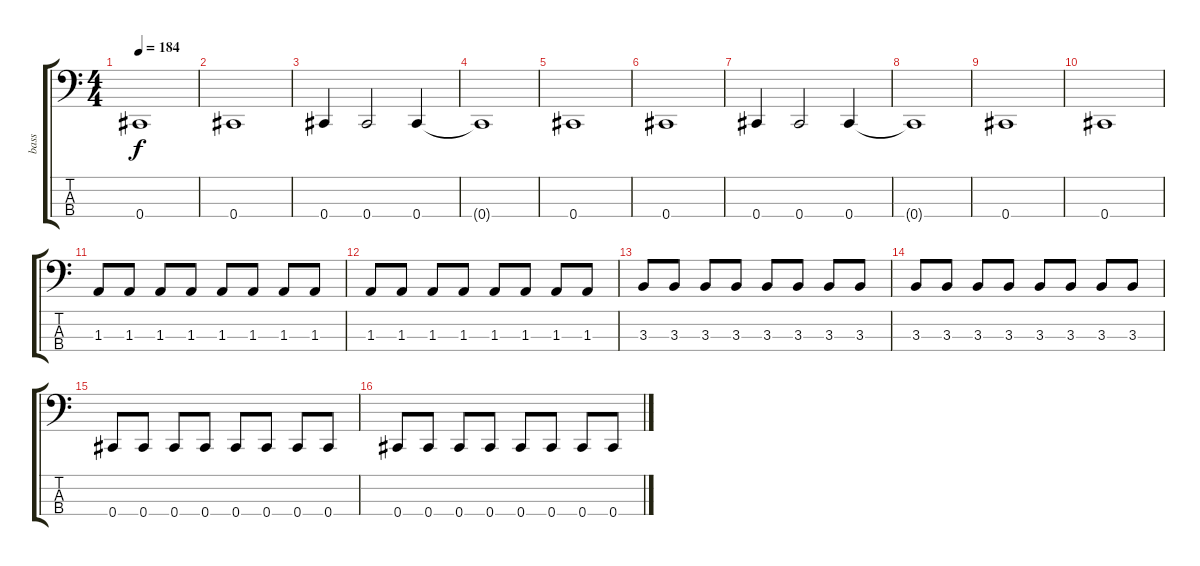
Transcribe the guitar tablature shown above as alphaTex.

\track ("bass" "bass") {instrument electricbassfinger}
\staff {score tabs}
\tuning (Gb2 Db2 Ab1 Db1) {hide}
\ts (4 4)
\tempo 184
\clef f4
\ks c
0.4.1{dy f} |
0.4.1 |
0.4.4 0.4.2 0.4.4 |
0.4{t}.1 |
0.4.1 |
0.4.1 |
0.4.4 0.4.2 0.4.4 |
0.4{t}.1 |
0.4.1 |
0.4.1 |
1.3.8 1.3.8 1.3.8 1.3.8 1.3.8 1.3.8 1.3.8 1.3.8 |
1.3.8 1.3.8 1.3.8 1.3.8 1.3.8 1.3.8 1.3.8 1.3.8 |
3.3.8 3.3.8 3.3.8 3.3.8 3.3.8 3.3.8 3.3.8 3.3.8 |
3.3.8 3.3.8 3.3.8 3.3.8 3.3.8 3.3.8 3.3.8 3.3.8 |
0.4.8 0.4.8 0.4.8 0.4.8 0.4.8 0.4.8 0.4.8 0.4.8 |
0.4.8 0.4.8 0.4.8 0.4.8 0.4.8 0.4.8 0.4.8 0.4.8
